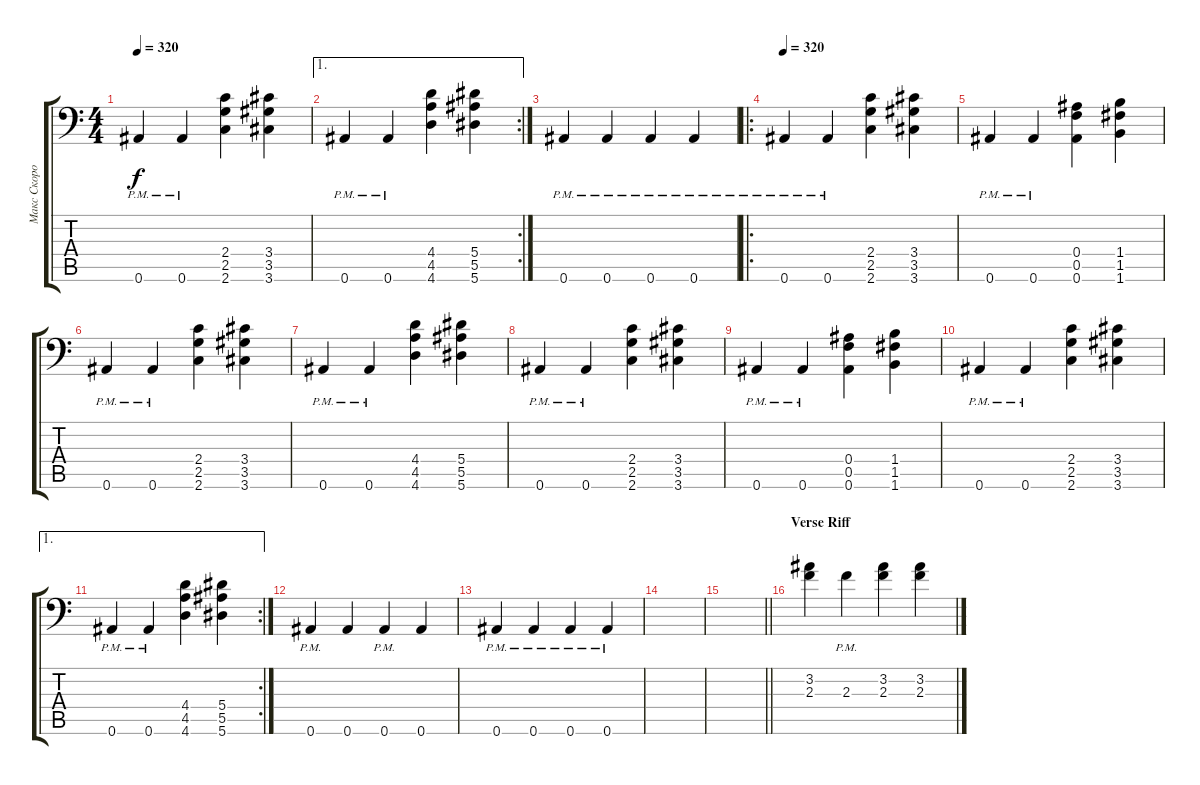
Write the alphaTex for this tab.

\track ("Макс Скоробогатов-Вторая Гитара" "Макс Скоро") {instrument distortionguitar}
\staff {score tabs}
\tuning (C4 G3 Eb3 Bb2 F2 Bb1) {hide}
\ts (4 4)
\tempo 320
\clef f4
\ks c
0.6{pm}.4{dy f} 0.6{pm}.4 (2.4 2.5 2.6).4 (3.4 3.5 3.6).4 |
\ae 1
\rc 2
0.6{pm}.4 0.6{pm}.4 (4.4 4.5 4.6).4 (5.4 5.5 5.6).4 |
0.6{pm}.4 0.6{pm}.4 0.6{pm}.4 0.6{pm}.4 |
\ro
\tempo 320
0.6{pm}.4 0.6{pm}.4 (2.4 2.5 2.6).4 (3.4 3.5 3.6).4 |
0.6{pm}.4 0.6{pm}.4 (0.4 0.5 0.6).4 (1.4 1.5 1.6).4 |
0.6{pm}.4 0.6{pm}.4 (2.4 2.5 2.6).4 (3.4 3.5 3.6).4 |
0.6{pm}.4 0.6{pm}.4 (4.4 4.5 4.6).4 (5.4 5.5 5.6).4 |
0.6{pm}.4 0.6{pm}.4 (2.4 2.5 2.6).4 (3.4 3.5 3.6).4 |
0.6{pm}.4 0.6{pm}.4 (0.4 0.5 0.6).4 (1.4 1.5 1.6).4 |
0.6{pm}.4 0.6{pm}.4 (2.4 2.5 2.6).4 (3.4 3.5 3.6).4 |
\ae 1
\rc 2
0.6{pm}.4 0.6{pm}.4 (4.4 4.5 4.6).4 (5.4 5.5 5.6).4 |
0.6{pm}.4 0.6.4 0.6{pm}.4 0.6.4 |
0.6{pm}.4 0.6{pm}.4 0.6{pm}.4 0.6{pm}.4 |
|
\barLineRight lightlight
|
\section ("" "Verse Riff")
(3.2 2.3).4 2.3{pm}.4 (3.2 2.3).4 (3.2 2.3).4
